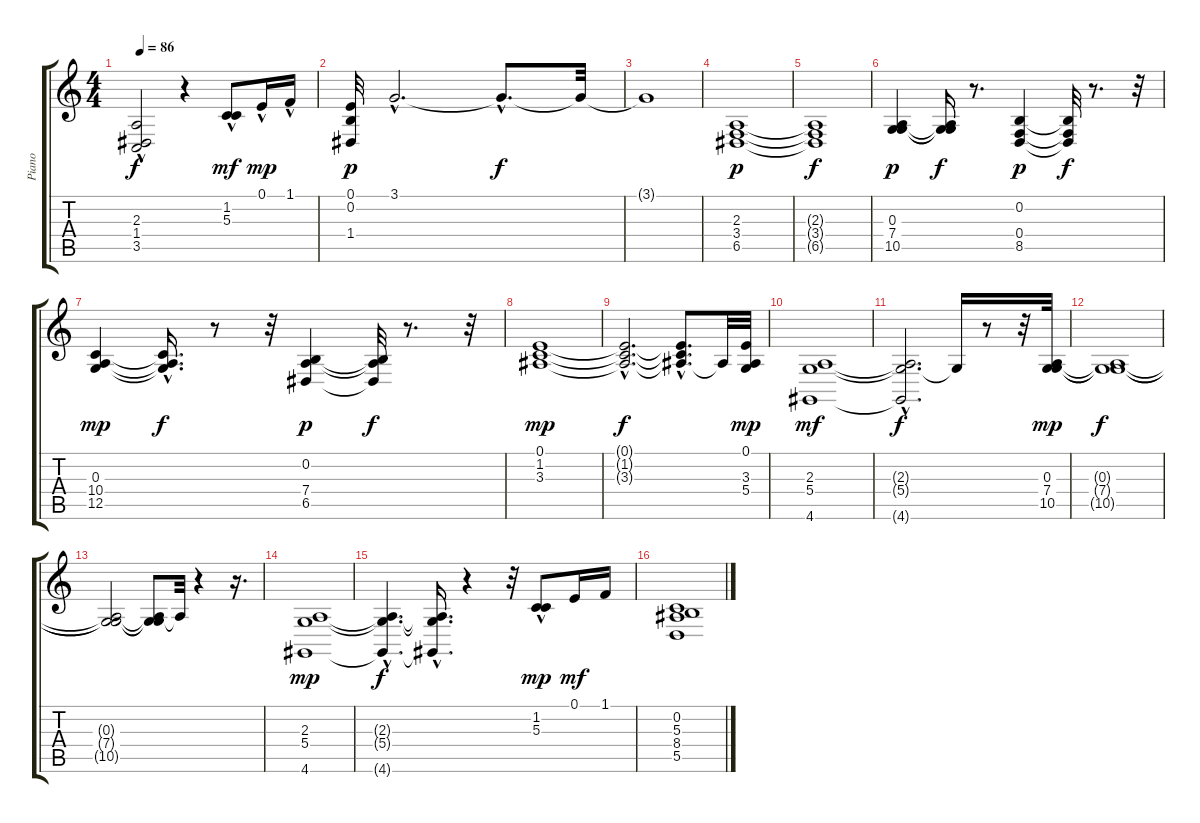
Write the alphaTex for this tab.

\track ("Piano" "Piano") {instrument acousticgrandpiano}
\staff {score tabs}
\tuning (E4 B3 G3 D3 A2 E2) {hide}
\ts (4 4)
\tempo 86
\clef g2
\ks c
(2.3{hac t} 1.4{t} 3.5{t}).2{dy f} r.4 (1.2{hac} 5.3{hac}).8{dy mf} 0.1{hac}.16{dy mp} 1.1{hac}.16 |
(0.1 0.2 1.4).32{dy p} 3.1{hac}.2{d} 3.1{hac t}.8{d dy f} 3.1{t}.32 |
3.1{t}.1 |
(2.3 3.4 6.5).1{dy p} |
(2.3{t} 3.4{t} 6.5{t}).1{dy f} |
(0.3 7.4 10.5).4{dy p} (0.3{t} 7.4{t} 10.5{t}).16{dy f} r.8{d} (0.2 0.4 8.5).4{dy p} (0.2{t} 0.4{t} 8.5{t}).32{dy f} r.8{d} r.32 |
(0.3 10.4 12.5).4{dy mp} (0.3{hac t} 10.4{hac t} 12.5{hac t}).16{d dy f} r.8 r.32 (0.2 7.4 6.5).4{dy p} (0.2{t} 7.4{t} 6.5{t}).32{dy f} r.8{d} r.32 |
(0.1 1.2 3.3).1{dy mp} |
(0.1{hac t} 1.2{hac t} 3.3{hac t}).2{d dy f} (0.1{t} 1.2{t} 3.3{hac t}).8{d} 3.3{t}.32 (0.1 3.3 5.4).32{dy mp} |
(2.3 5.4 4.6).1{dy mf} |
(2.3{t} 5.4{hac t} 4.6{t}).2{d dy f} 5.4{t}.16 r.8 r.32 (0.3 7.4 10.5).32{dy mp} |
(0.3{t} 7.4{t} 10.5{t}).1{dy f} |
(0.3{t} 7.4{t} 10.5{t}).2 (0.3{t} 7.4{t} 10.5{t}).8 7.4{t}.32 r.4 r.16{d} |
(2.3 5.4 4.6).1{dy mp} |
(2.3{hac t} 5.4{hac t} 4.6{hac t}).4{d dy f} (2.3{hac t} 5.4{hac t} 4.6{t}).16{d} r.4 r.32 (1.2{hac} 5.3).8{dy mp} 0.1.16{dy mf} 1.1.16 |
(0.2 5.3 8.4 5.5).1
